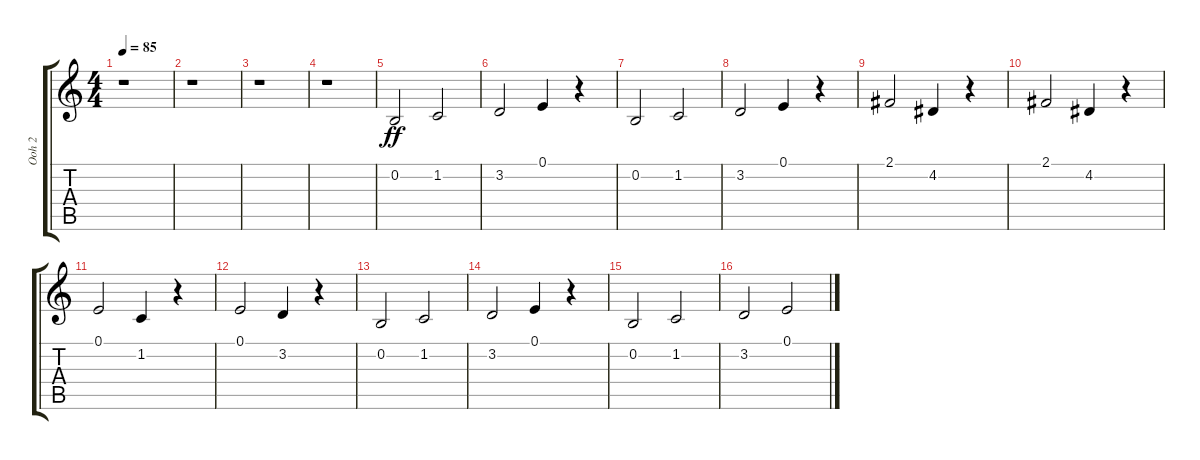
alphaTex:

\track ("Ooh 2" "Ooh 2") {instrument voiceoohs}
\staff {score tabs}
\tuning (E4 B3 G3 D3 A2 E2) {hide}
\ts (4 4)
\tempo 85
\clef g2
\ks c
r.1{dy ff} |
r.1 |
r.1 |
r.1 |
0.2.2 1.2.2 |
3.2.2 0.1.4 r.4 |
0.2.2 1.2.2 |
3.2.2 0.1.4 r.4 |
2.1.2 4.2.4 r.4 |
2.1.2 4.2.4 r.4 |
0.1.2 1.2.4 r.4 |
0.1.2 3.2.4 r.4 |
0.2.2 1.2.2 |
3.2.2 0.1.4 r.4 |
0.2.2 1.2.2 |
3.2.2 0.1.2
